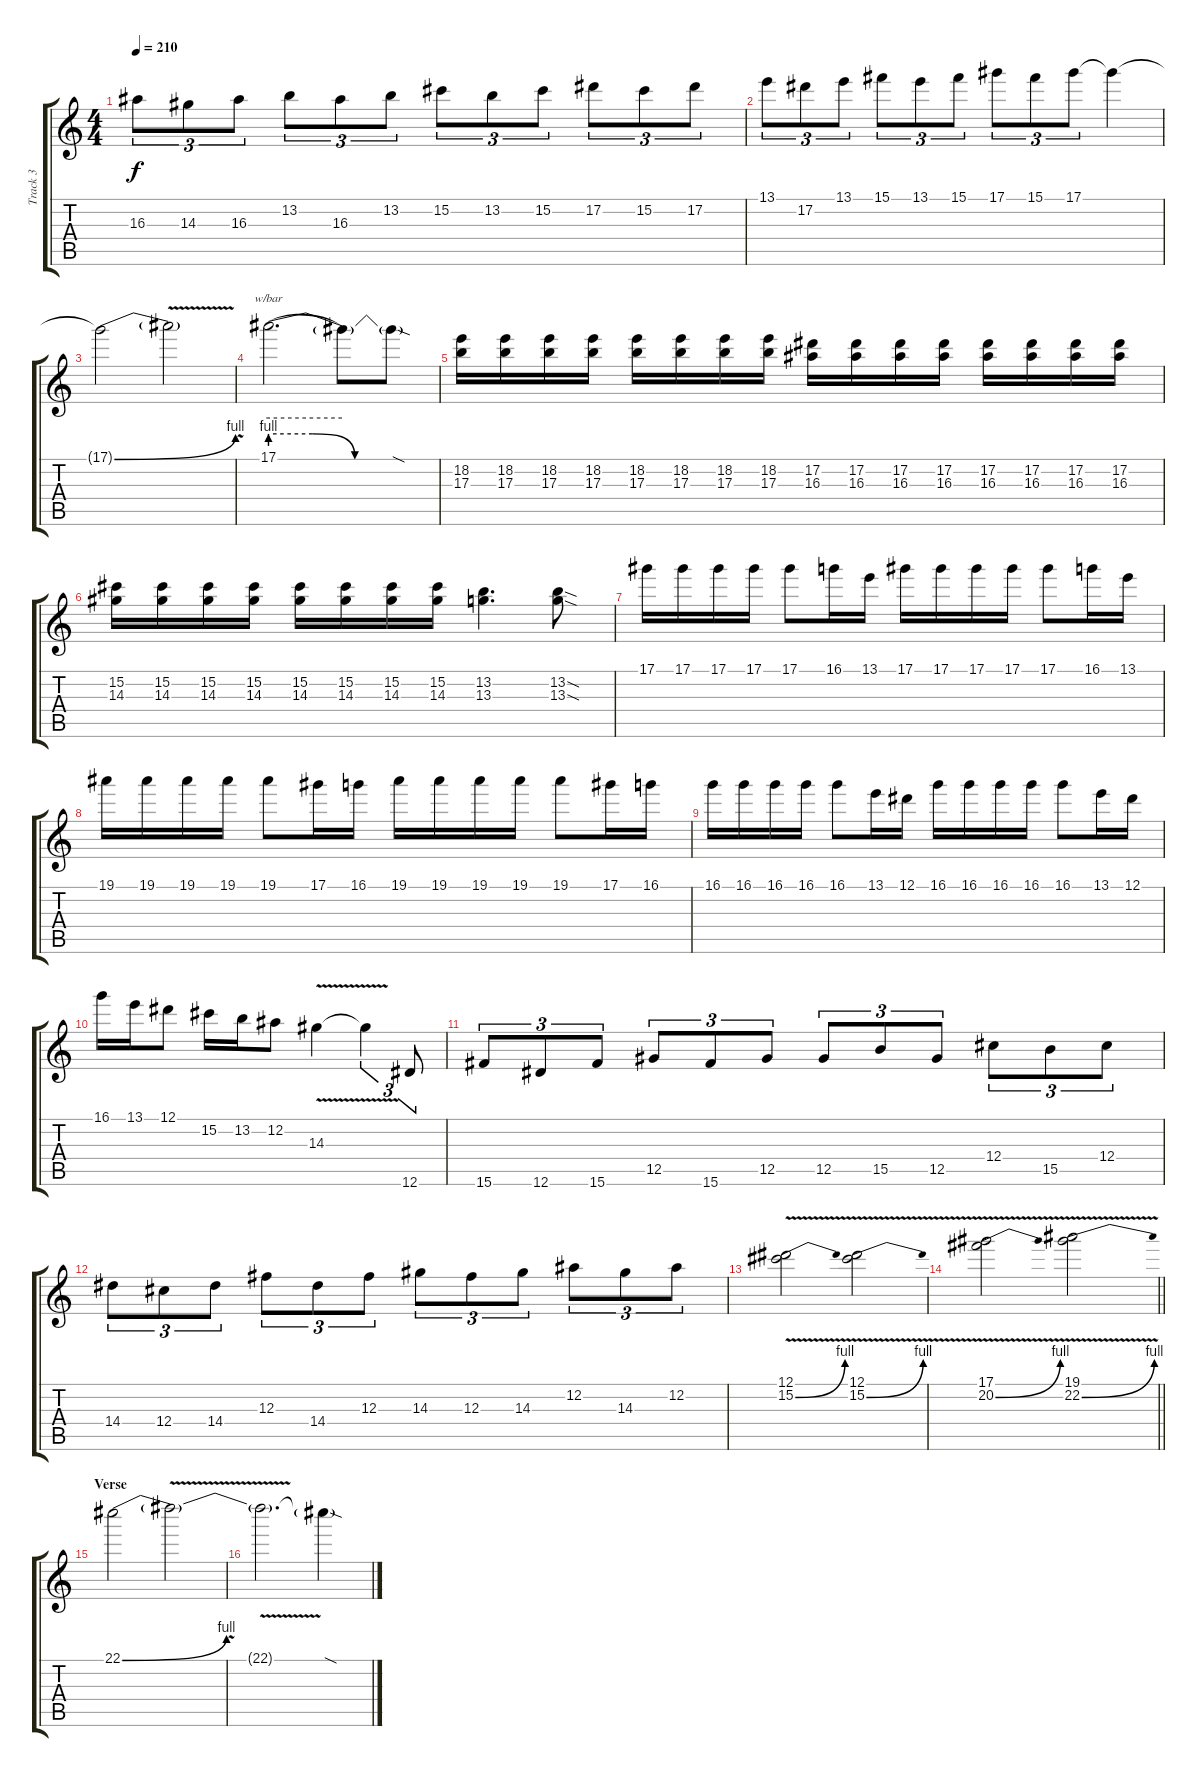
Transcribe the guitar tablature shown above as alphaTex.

\track ("Track 3" "Track 3") {instrument distortionguitar}
\staff {score tabs}
\tuning (Eb4 Bb3 Gb3 Db3 Ab2 Eb2) {hide}
\ts (4 4)
\tempo 210
\clef g2
\ks c
16.3.8{tu (3 2) dy f} 14.3.8{tu (3 2)} 16.3.8{tu (3 2)} 13.2.8{tu (3 2)} 16.3.8{tu (3 2)} 13.2.8{tu (3 2)} 15.2.8{tu (3 2)} 13.2.8{tu (3 2)} 15.2.8{tu (3 2)} 17.2.8{tu (3 2)} 15.2.8{tu (3 2)} 17.2.8{tu (3 2)} |
13.1.8{tu (3 2)} 17.2.8{tu (3 2)} 13.1.8{tu (3 2)} 15.1.8{tu (3 2)} 13.1.8{tu (3 2)} 15.1.8{tu (3 2)} 17.1.8{tu (3 2)} 15.1.8{tu (3 2)} 17.1.8{tu (3 2)} 17.1{t}.4 |
17.1{be (bend 0 0 60 4) t}.2 17.1{v t}.2 |
17.1{be (custom 0 4 15 4 30 0 60 0)}.2{d tbe (hold default 0 0 60 0)} 17.1{t}.8 17.1{sod t}.8 |
(18.2 17.3).16 (18.2 17.3).16 (18.2 17.3).16 (18.2 17.3).16 (18.2 17.3).16 (18.2 17.3).16 (18.2 17.3).16 (18.2 17.3).16 (17.2 16.3).16 (17.2 16.3).16 (17.2 16.3).16 (17.2 16.3).16 (17.2 16.3).16 (17.2 16.3).16 (17.2 16.3).16 (17.2 16.3).16 |
(15.2 14.3).16 (15.2 14.3).16 (15.2 14.3).16 (15.2 14.3).16 (15.2 14.3).16 (15.2 14.3).16 (15.2 14.3).16 (15.2 14.3).16 (13.2 13.3).4{d} (13.2{sod} 13.3{sod}).8 |
17.1.16 17.1.16 17.1.16 17.1.16 17.1.8 16.1.16 13.1.16 17.1.16 17.1.16 17.1.16 17.1.16 17.1.8 16.1.16 13.1.16 |
19.1.16 19.1.16 19.1.16 19.1.16 19.1.8 17.1.16 16.1.16 19.1.16 19.1.16 19.1.16 19.1.16 19.1.8 17.1.16 16.1.16 |
16.1.16 16.1.16 16.1.16 16.1.16 16.1.8 13.1.16 12.1.16 16.1.16 16.1.16 16.1.16 16.1.16 16.1.8 13.1.16 12.1.16 |
16.1.16 13.1.16 12.1.8 15.2.16 13.2.16 12.2.8 14.3{v}.4 14.3{t}.4{tu (3 2)} 12.6.8{tu (3 2)} |
15.6.8{tu (3 2)} 12.6.8{tu (3 2)} 15.6.8{tu (3 2)} 12.5.8{tu (3 2)} 15.6.8{tu (3 2)} 12.5.8{tu (3 2)} 12.5.8{tu (3 2)} 15.5.8{tu (3 2)} 12.5.8{tu (3 2)} 12.4.8{tu (3 2)} 15.5.8{tu (3 2)} 12.4.8{tu (3 2)} |
14.4.8{tu (3 2)} 12.4.8{tu (3 2)} 14.4.8{tu (3 2)} 12.3.8{tu (3 2)} 14.4.8{tu (3 2)} 12.3.8{tu (3 2)} 14.3.8{tu (3 2)} 12.3.8{tu (3 2)} 14.3.8{tu (3 2)} 12.2.8{tu (3 2)} 14.3.8{tu (3 2)} 12.2.8{tu (3 2)} |
(12.1 15.2{be (bend 0 0 60 4) v}).2 (12.1 15.2{be (bend 0 0 60 4) v}).2 |
\barLineRight lightlight
(17.1 20.2{be (bend 0 0 60 4) v}).2 (19.1 22.2{be (bend 0 0 60 4) v}).2 |
\section ("" "Verse")
22.1{be (bend 0 0 60 4)}.2 22.1{v t}.2 |
22.1{t}.2{d} 22.1{sod t}.4
